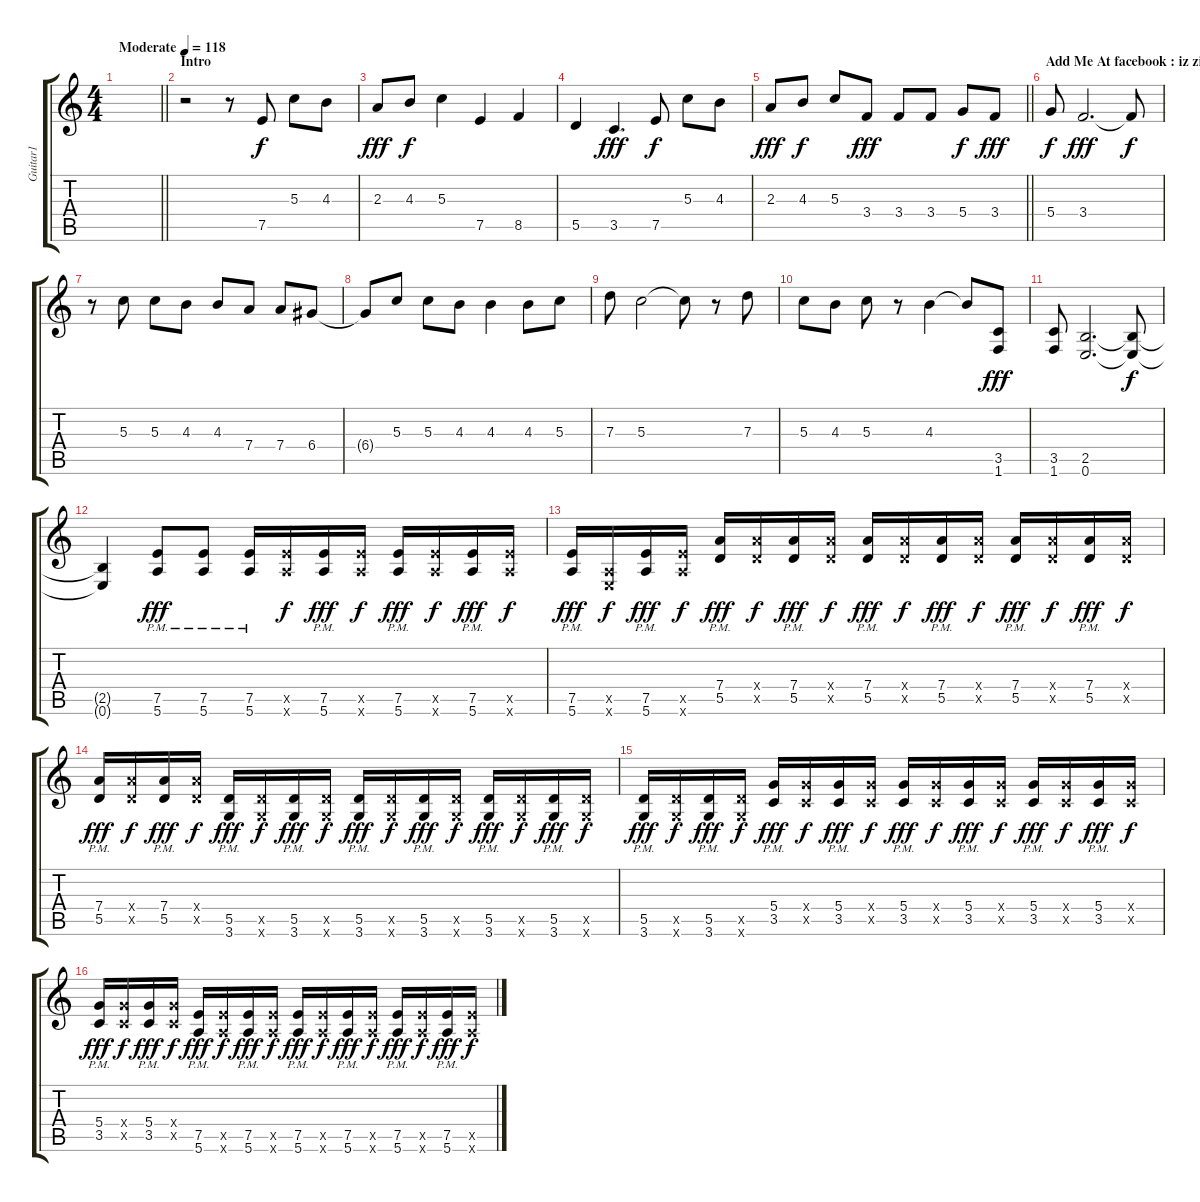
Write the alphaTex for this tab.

\track ("Guitar1" "Guitar1") {instrument distortionguitar}
\staff {score tabs}
\tuning (E4 B3 G3 D3 A2 E2) {hide}
\ts (4 4)
\tempo (118 "Moderate")
\clef g2
\barLineRight lightlight
\ks c
|
\section ("" "Intro")
r.2 r.8 7.5.8 5.3.8 4.3.8 |
2.3.8{dy fff} 4.3.8{dy f} 5.3.4 7.5.4 8.5.4 |
5.5.4 3.5.4{d dy fff} 7.5.8{dy f} 5.3.8 4.3.8 |
\barLineRight lightlight
2.3.8{dy fff} 4.3.8{dy f} 5.3.8 3.4.8{dy fff} 3.4.8 3.4.8 5.4.8{dy f} 3.4.8{dy fff} |
\section ("" "Add Me At facebook : iz ziee")
5.4.8{dy f} 3.4.2{d dy fff} 3.4{t}.8{dy f} |
r.8 5.3.8 5.3.8 4.3.8 4.3.8 7.4.8 7.4.8 6.4.8 |
6.4{t}.8 5.3.8 5.3.8 4.3.8 4.3.4 4.3.8 5.3.8 |
7.3.8 5.3.2 5.3{t}.8 r.8 7.3.8 |
5.3.8 4.3.8 5.3.8 r.8 4.3.4 4.3{t}.8 (3.5 1.6).8{dy fff} |
(3.5 1.6).8 (2.5 0.6).2{d} (2.5{t} 0.6{t}).8{dy f} |
(2.5{t} 0.6{t}).4 (7.5{pm} 5.6).8{dy fff volume 12} (7.5{pm} 5.6).8 (7.5{pm} 5.6).16 (7.5{x} 5.6{x}).16{dy f} (7.5{pm} 5.6).16{dy fff} (7.5{x} 5.6{x}).16{dy f} (7.5{pm} 5.6).16{dy fff} (7.5{x} 5.6{x}).16{dy f} (7.5{pm} 5.6).16{dy fff} (7.5{x} 5.6{x}).16{dy f} |
(7.5{pm} 5.6).16{dy fff} (0.5{x} 0.6{x}).16{dy f} (7.5{pm} 5.6).16{dy fff} (7.5{x} 5.6{x}).16{dy f} (7.4{pm} 5.5).16{dy fff} (7.4{x} 5.5{x}).16{dy f} (7.4{pm} 5.5).16{dy fff} (7.4{x} 5.5{x}).16{dy f} (7.4{pm} 5.5).16{dy fff} (7.4{x} 5.5{x}).16{dy f} (7.4{pm} 5.5).16{dy fff} (7.4{x} 5.5{x}).16{dy f} (7.4{pm} 5.5).16{dy fff} (7.4{x} 5.5{x}).16{dy f} (7.4{pm} 5.5).16{dy fff} (7.4{x} 5.5{x}).16{dy f} |
(7.4{pm} 5.5).16{dy fff} (7.4{x} 5.5{x}).16{dy f} (7.4{pm} 5.5).16{dy fff} (7.4{x} 5.5{x}).16{dy f} (5.5{pm} 3.6).16{dy fff} (5.5{x} 3.6{x}).16{dy f} (5.5{pm} 3.6).16{dy fff} (5.5{x} 3.6{x}).16{dy f} (5.5{pm} 3.6).16{dy fff} (5.5{x} 3.6{x}).16{dy f} (5.5{pm} 3.6).16{dy fff} (5.5{x} 3.6{x}).16{dy f} (5.5{pm} 3.6).16{dy fff} (5.5{x} 3.6{x}).16{dy f} (5.5{pm} 3.6).16{dy fff} (5.5{x} 3.6{x}).16{dy f} |
(5.5{pm} 3.6).16{dy fff} (5.5{x} 3.6{x}).16{dy f} (5.5{pm} 3.6).16{dy fff} (5.5{x} 3.6{x}).16{dy f} (5.4 3.5{pm}).16{dy fff} (5.4{x} 3.5{x}).16{dy f} (5.4 3.5{pm}).16{dy fff} (5.4{x} 3.5{x}).16{dy f} (5.4{pm} 3.5).16{dy fff} (5.4{x} 3.5{x}).16{dy f} (5.4{pm} 3.5).16{dy fff} (5.4{x} 3.5{x}).16{dy f} (5.4{pm} 3.5).16{dy fff} (5.4{x} 3.5{x}).16{dy f} (5.4{pm} 3.5).16{dy fff} (5.4{x} 3.5{x}).16{dy f} |
(5.4{pm} 3.5).16{dy fff} (5.4{x} 3.5{x}).16{dy f} (5.4{pm} 3.5).16{dy fff} (5.4{x} 3.5{x}).16{dy f} (7.5{pm} 5.6).16{dy fff} (7.5{x} 5.6{x}).16{dy f} (7.5{pm} 5.6).16{dy fff} (7.5{x} 5.6{x}).16{dy f} (7.5{pm} 5.6).16{dy fff} (7.5{x} 5.6{x}).16{dy f} (7.5{pm} 5.6).16{dy fff} (7.5{x} 5.6{x}).16{dy f} (7.5{pm} 5.6).16{dy fff} (7.5{x} 5.6{x}).16{dy f} (7.5{pm} 5.6).16{dy fff} (7.5{x} 5.6{x}).16{dy f}
